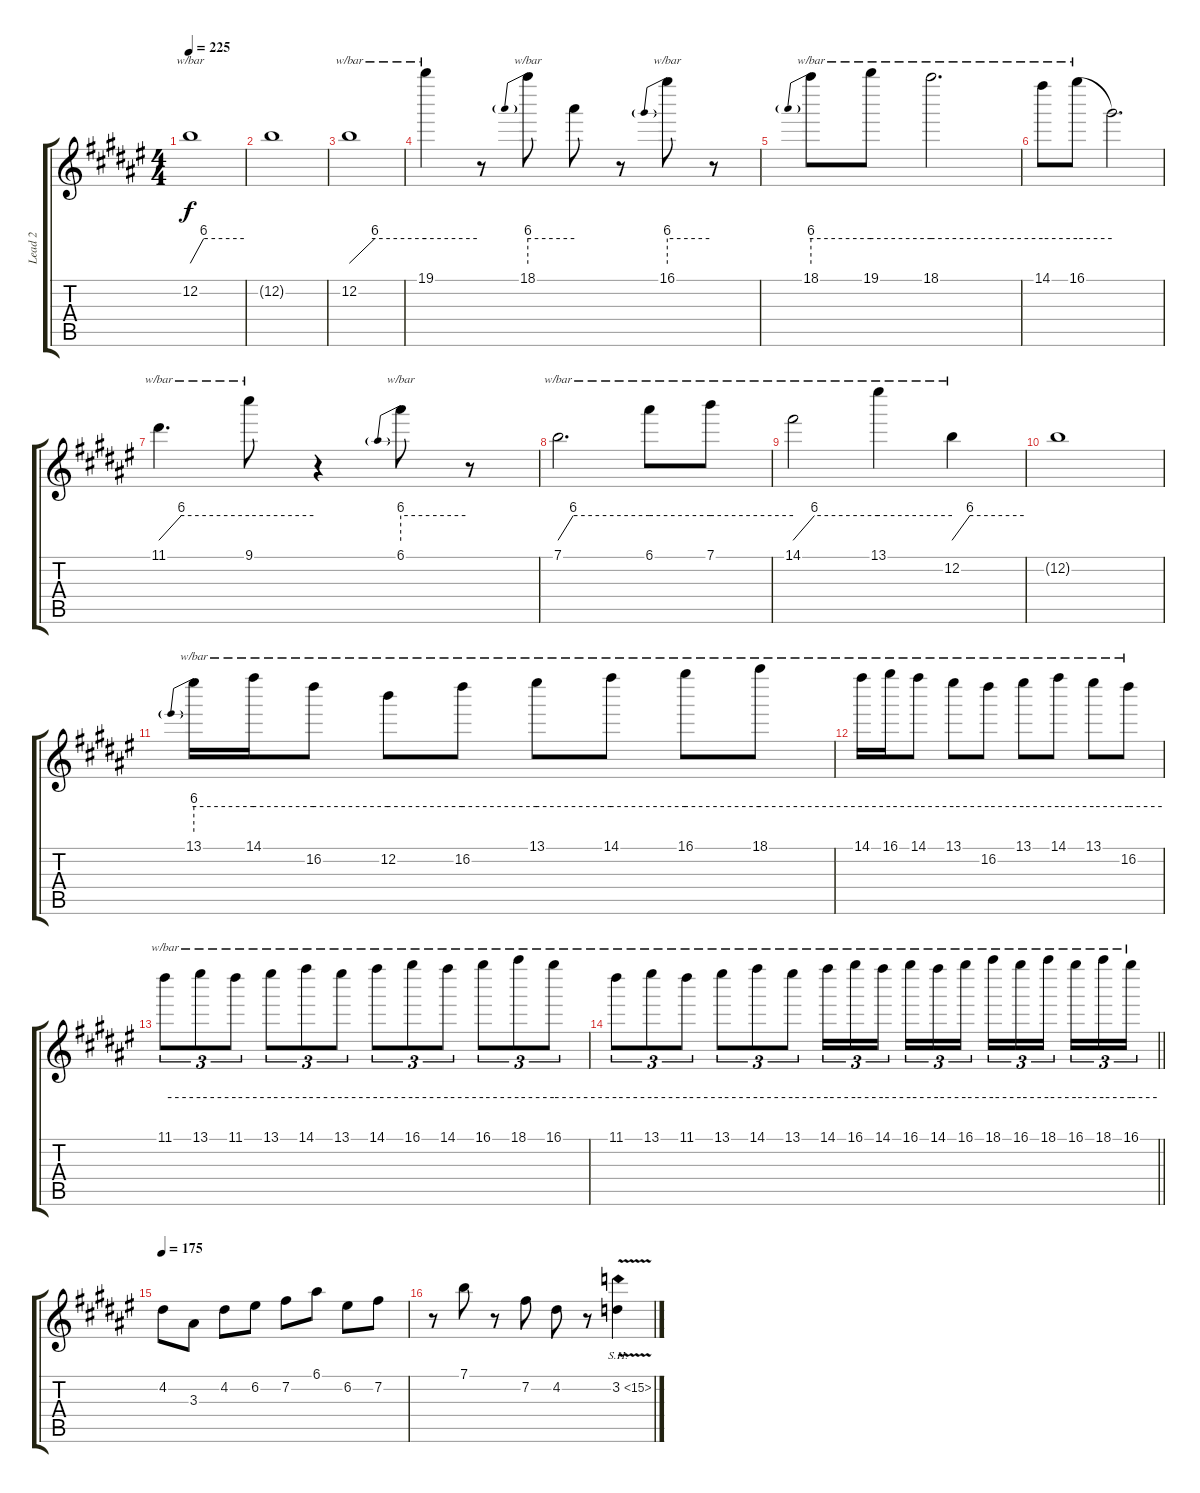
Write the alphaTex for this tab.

\track ("Lead 2" "Lead 2") {instrument distortionguitar}
\staff {score tabs}
\tuning (E4 B3 G3 D3 A2 E2) {hide}
\ts (4 4)
\tempo 225
\clef g2
\ks f#
12.2.1{tbe (custom default 0 0 15 24 60 24) dy f} |
12.2{t}.1 |
12.2.1{tbe (custom default 0 0 20 24 60 24)} |
19.1.4{tbe (hold default 0 24 60 24)} r.8 18.1.8{tbe (predive default 0 24 60 24)} 18.1{t}.8 r.8 16.1.8{tbe (predive default 0 24 60 24)} r.8 |
18.1.8{tbe (predive default 0 24 60 24)} 19.1.8{tbe (hold default 0 24 60 24)} 18.1.2{d tbe (hold default 0 24 60 24)} |
14.1.8{tbe (hold default 0 24 60 24)} 16.1.8{tbe (hold default 0 24 60 24)} 16.1{t}.2{d} |
11.1.4{d tbe (custom default 0 0 15 24 60 24)} 9.1.8{tbe (hold default 0 24 60 24)} r.4 6.1.8{tbe (predive default 0 24 60 24)} r.8 |
7.1.2{d tbe (custom default 0 0 10 24 60 24)} 6.1.8{tbe (hold default 0 24 60 24)} 7.1.8{tbe (hold default 0 24 60 24)} |
14.1.2{tbe (custom default 0 0 15 24 60 24)} 13.1.4{tbe (hold default 0 24 60 24)} 12.2.4{tbe (custom default 0 0 15 24 60 24)} |
12.2{t}.1 |
13.1.16{tbe (predive default 0 24 60 24)} 14.1.16{tbe (hold default 0 24 60 24)} 16.2.8{tbe (hold default 0 24 60 24)} 12.2.8{tbe (hold default 0 24 60 24)} 16.2.8{tbe (hold default 0 24 60 24)} 13.1.8{tbe (hold default 0 24 60 24)} 14.1.8{tbe (hold default 0 24 60 24)} 16.1.8{tbe (hold default 0 24 60 24)} 18.1.8{tbe (hold default 0 24 60 24)} |
14.1.16{tbe (hold default 0 24 60 24)} 16.1.16{tbe (hold default 0 24 60 24)} 14.1.8{tbe (hold default 0 24 60 24)} 13.1.8{tbe (hold default 0 24 60 24)} 16.2.8{tbe (hold default 0 24 60 24)} 13.1.8{tbe (hold default 0 24 60 24)} 14.1.8{tbe (hold default 0 24 60 24)} 13.1.8{tbe (hold default 0 24 60 24)} 16.2.8{tbe (hold default 0 24 60 24)} |
11.1.8{tu (3 2) tbe (hold default 0 24 60 24)} 13.1.8{tu (3 2) tbe (hold default 0 24 60 24)} 11.1.8{tu (3 2) tbe (hold default 0 24 60 24)} 13.1.8{tu (3 2) tbe (hold default 0 24 60 24)} 14.1.8{tu (3 2) tbe (hold default 0 24 60 24)} 13.1.8{tu (3 2) tbe (hold default 0 24 60 24)} 14.1.8{tu (3 2) tbe (hold default 0 24 60 24)} 16.1.8{tu (3 2) tbe (hold default 0 24 60 24)} 14.1.8{tu (3 2) tbe (hold default 0 24 60 24)} 16.1.8{tu (3 2) tbe (hold default 0 24 60 24)} 18.1.8{tu (3 2) tbe (hold default 0 24 60 24)} 16.1.8{tu (3 2) tbe (hold default 0 24 60 24)} |
\barLineRight lightlight
11.1.8{tu (3 2) tbe (hold default 0 24 60 24)} 13.1.8{tu (3 2) tbe (hold default 0 24 60 24)} 11.1.8{tu (3 2) tbe (hold default 0 24 60 24)} 13.1.8{tu (3 2) tbe (hold default 0 24 60 24)} 14.1.8{tu (3 2) tbe (hold default 0 24 60 24)} 13.1.8{tu (3 2) tbe (hold default 0 24 60 24)} 14.1.16{tu (3 2) tbe (hold default 0 24 60 24)} 16.1.16{tu (3 2) tbe (hold default 0 24 60 24)} 14.1.16{tu (3 2) tbe (hold default 0 24 60 24) beam splitsecondary} 16.1.16{tu (3 2) tbe (hold default 0 24 60 24)} 14.1.16{tu (3 2) tbe (hold default 0 24 60 24)} 16.1.16{tu (3 2) tbe (hold default 0 24 60 24)} 18.1.16{tu (3 2) tbe (hold default 0 24 60 24)} 16.1.16{tu (3 2) tbe (hold default 0 24 60 24)} 18.1.16{tu (3 2) tbe (hold default 0 24 60 24) beam splitsecondary} 16.1.16{tu (3 2) tbe (hold default 0 24 60 24)} 18.1.16{tu (3 2) tbe (hold default 0 24 60 24)} 16.1.16{tu (3 2) tbe (hold default 0 24 60 24)} |
\tempo 175
4.2.8 3.3.8 4.2.8 6.2.8 7.2.8 6.1.8 6.2.8 7.2.8 |
r.8 7.1.8 r.8 7.2.8 4.2.8 r.8 3.2{sh 12 v}.4
